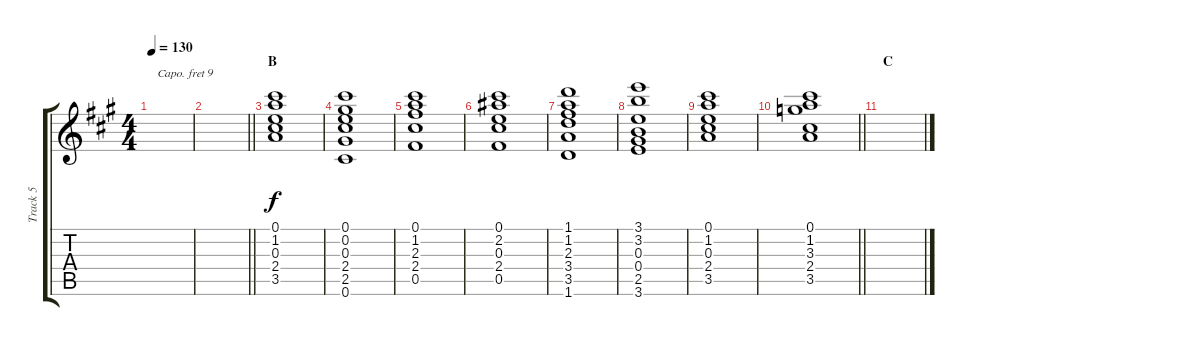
\track ("Track 5" "Track 5") {instrument acousticguitarnylon}
\staff {score tabs}
\capo 9
\tuning (E4 B3 G3 D3 A2 E2) {hide}
\ts (4 4)
\tempo 130
\clef g2
\ks a
|
\barLineRight lightlight
|
\section ("" "B")
(0.1 1.2 0.3 2.4 3.5).1 |
(0.1 0.2 0.3 2.4 2.5 0.6).1 |
(0.1 1.2 2.3 2.4 0.5).1 |
(0.1 2.2 0.3 2.4 0.5).1 |
(1.1 1.2 2.3 3.4 3.5 1.6).1 |
(3.1 3.2 0.3 0.4 2.5 3.6).1 |
(0.1 1.2 0.3 2.4 3.5).1 |
\barLineRight lightlight
(0.1 1.2 3.3 2.4 3.5).1 |
\section ("" "C")
